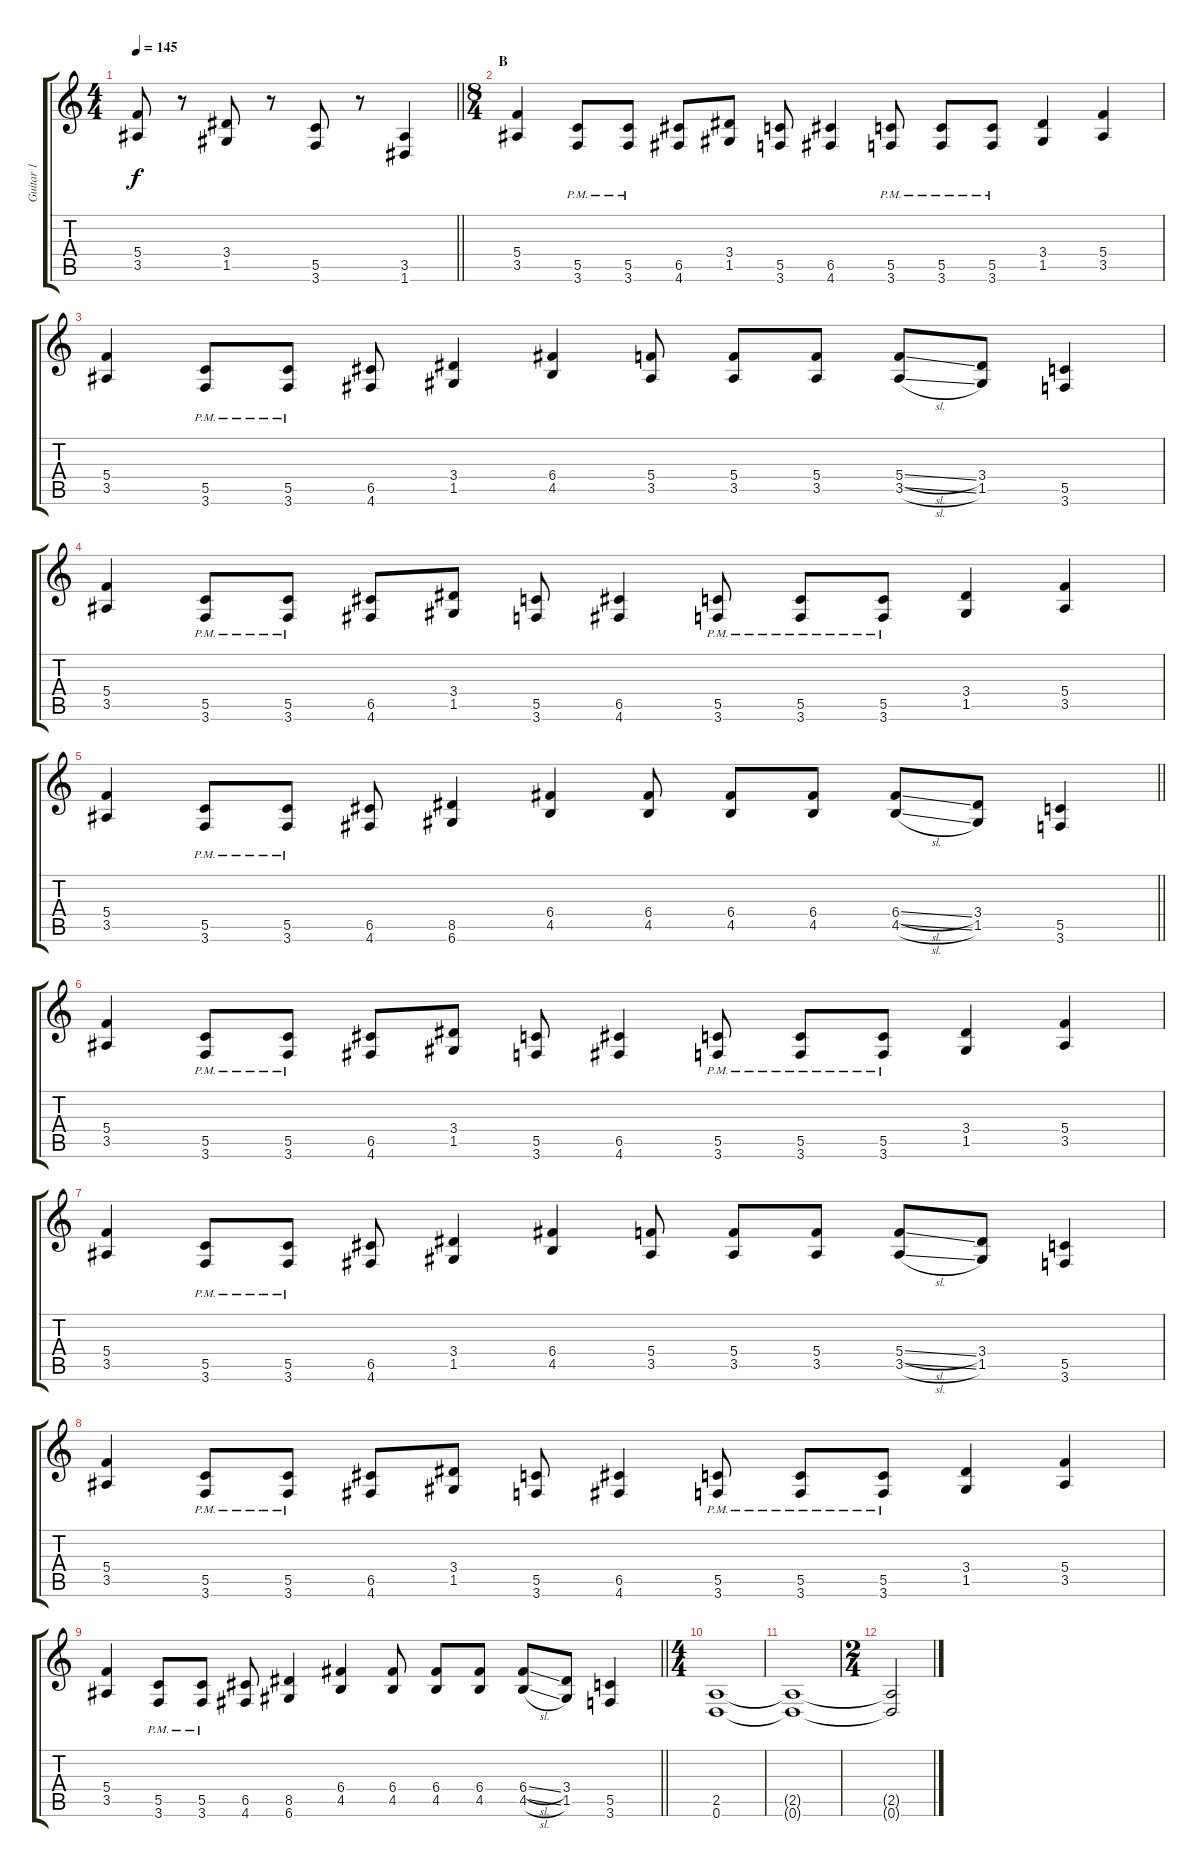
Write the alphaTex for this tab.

\track ("Guitar 1" "Guitar 1") {instrument distortionguitar}
\staff {score tabs}
\tuning (D4 A3 F3 C3 G2 D2) {hide}
\ts (4 4)
\tempo 145
\clef g2
\barLineRight lightlight
\ks c
(5.4 3.5).8{dy f} r.8 (3.4 1.5).8 r.8 (5.5 3.6).8 r.8 (3.5 1.6).4 |
\ts (8 4)
\section ("" "B")
(5.4 3.5).4 (5.5{pm} 3.6{pm}).8 (5.5{pm} 3.6{pm}).8 (6.5 4.6).8 (3.4 1.5).8 (5.5 3.6).8 (6.5 4.6).4 (5.5{pm} 3.6{pm}).8 (5.5{pm} 3.6{pm}).8 (5.5{pm} 3.6).8 (3.4 1.5).4 (5.4 3.5).4 |
(5.4 3.5).4 (5.5{pm} 3.6{pm}).8 (5.5{pm} 3.6{pm}).8 (6.5 4.6).8 (3.4 1.5).4 (6.4 4.5).4 (5.4 3.5).8 (5.4 3.5).8 (5.4 3.5).8 (5.4{sl} 3.5{sl}).8 (3.4 1.5).8 (5.5 3.6).4 |
(5.4 3.5).4 (5.5{pm} 3.6{pm}).8 (5.5{pm} 3.6{pm}).8 (6.5 4.6).8 (3.4 1.5).8 (5.5 3.6).8 (6.5 4.6).4 (5.5{pm} 3.6{pm}).8 (5.5{pm} 3.6{pm}).8 (5.5{pm} 3.6{pm}).8 (3.4 1.5).4 (5.4 3.5).4 |
\barLineRight lightlight
(5.4 3.5).4 (5.5{pm} 3.6{pm}).8 (5.5{pm} 3.6{pm}).8 (6.5 4.6).8 (8.5 6.6).4 (6.4 4.5).4 (6.4 4.5).8 (6.4 4.5).8 (6.4 4.5).8 (6.4{sl} 4.5{sl}).8 (3.4 1.5).8 (5.5 3.6).4 |
(5.4 3.5).4 (5.5{pm} 3.6{pm}).8 (5.5{pm} 3.6{pm}).8 (6.5 4.6).8 (3.4 1.5).8 (5.5 3.6).8 (6.5 4.6).4 (5.5{pm} 3.6{pm}).8 (5.5{pm} 3.6{pm}).8 (5.5{pm} 3.6).8 (3.4 1.5).4 (5.4 3.5).4 |
(5.4 3.5).4 (5.5{pm} 3.6{pm}).8 (5.5{pm} 3.6{pm}).8 (6.5 4.6).8 (3.4 1.5).4 (6.4 4.5).4 (5.4 3.5).8 (5.4 3.5).8 (5.4 3.5).8 (5.4{sl} 3.5{sl}).8 (3.4 1.5).8 (5.5 3.6).4 |
(5.4 3.5).4 (5.5{pm} 3.6{pm}).8 (5.5{pm} 3.6{pm}).8 (6.5 4.6).8 (3.4 1.5).8 (5.5 3.6).8 (6.5 4.6).4 (5.5{pm} 3.6{pm}).8 (5.5{pm} 3.6{pm}).8 (5.5{pm} 3.6{pm}).8 (3.4 1.5).4 (5.4 3.5).4 |
\barLineRight lightlight
(5.4 3.5).4 (5.5{pm} 3.6{pm}).8 (5.5{pm} 3.6{pm}).8 (6.5 4.6).8 (8.5 6.6).4 (6.4 4.5).4 (6.4 4.5).8 (6.4 4.5).8 (6.4 4.5).8 (6.4{sl} 4.5{sl}).8 (3.4 1.5).8 (5.5 3.6).4 |
\ts (4 4)
(2.5 0.6).1 |
(2.5{t} 0.6{t}).1 |
\ts (2 4)
(2.5{t} 0.6{t}).2
